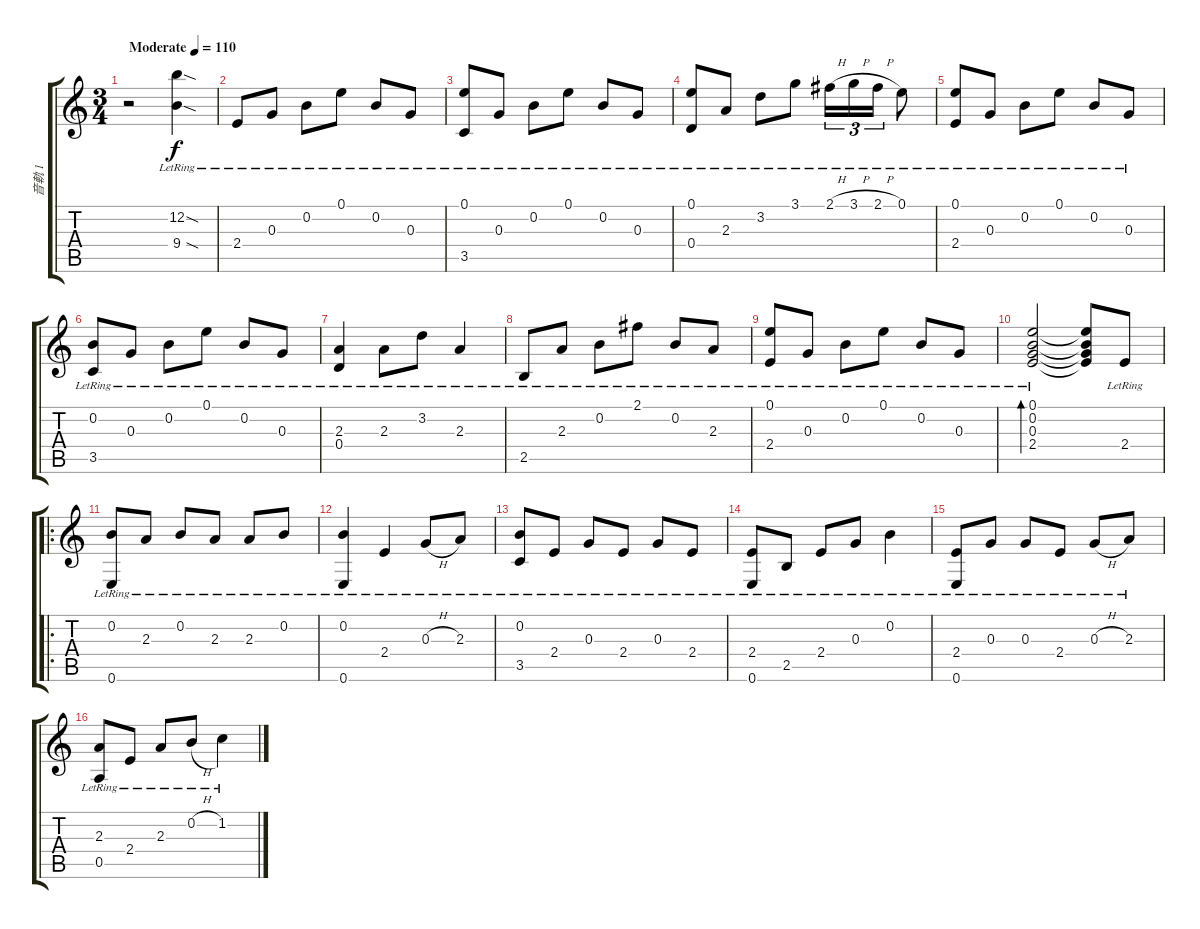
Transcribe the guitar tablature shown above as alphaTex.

\track ("音軌 1" "音軌 1") {instrument acousticguitarsteel}
\staff {score tabs}
\tuning (E4 B3 G3 D3 A2 E2) {hide}
\ts (3 4)
\tempo (110 "Moderate")
\clef g2
\ks c
r.2{dy f instrument acousticguitarsteel} (12.2{sod lr} 9.4{sod lr}).4 |
2.4{lr}.8 0.3{lr}.8 0.2{lr}.8 0.1{lr}.8 0.2{lr}.8 0.3{lr}.8 |
(0.1{lr} 3.5{lr}).8 0.3{lr}.8 0.2{lr}.8 0.1{lr}.8 0.2{lr}.8 0.3{lr}.8 |
(0.1{lr} 0.4{lr}).8 2.3{lr}.8 3.2{lr}.8 3.1{lr}.8 2.1{h lr}.16{tu (3 2)} 3.1{h lr}.16{tu (3 2)} 2.1{h lr}.16{tu (3 2)} 0.1{lr}.8 |
(0.1{lr} 2.4{lr}).8 0.3{lr}.8 0.2{lr}.8 0.1{lr}.8 0.2{lr}.8 0.3{lr}.8 |
(0.2{lr} 3.5{lr}).8 0.3{lr}.8 0.2{lr}.8 0.1{lr}.8 0.2{lr}.8 0.3{lr}.8 |
(2.3{lr} 0.4{lr}).4 2.3{lr}.8 3.2{lr}.8 2.3{lr}.4 |
2.5{lr}.8 2.3{lr}.8 0.2{lr}.8 2.1{lr}.8 0.2{lr}.8 2.3{lr}.8 |
(0.1{lr} 2.4{lr}).8 0.3{lr}.8 0.2{lr}.8 0.1{lr}.8 0.2{lr}.8 0.3{lr}.8 |
(0.1{lr} 0.2{lr} 0.3{lr} 2.4{lr}).2{bd 240} (0.1{t} 0.2{t} 0.3{t} 2.4{t}).8 2.4{lr}.8 |
\ro
(0.2{lr} 0.6{lr}).8 2.3{lr}.8 0.2{lr}.8 2.3{lr}.8 2.3{lr}.8 0.2{lr}.8 |
(0.2{lr} 0.6{lr}).4 2.4{lr}.4 0.3{h lr}.8 2.3{lr}.8 |
(0.2{lr} 3.5{lr}).8 2.4{lr}.8 0.3{lr}.8 2.4{lr}.8 0.3{lr}.8 2.4{lr}.8 |
(2.4{lr} 0.6{lr}).8 2.5{lr}.8 2.4{lr}.8 0.3{lr}.8 0.2{lr}.4 |
(2.4{lr} 0.6{lr}).8 0.3{lr}.8 0.3{lr}.8 2.4{lr}.8 0.3{h lr}.8 2.3{lr}.8 |
(2.3{lr} 0.5{lr}).8 2.4{lr}.8 2.3{lr}.8 0.2{h lr}.8 1.2{lr}.4
